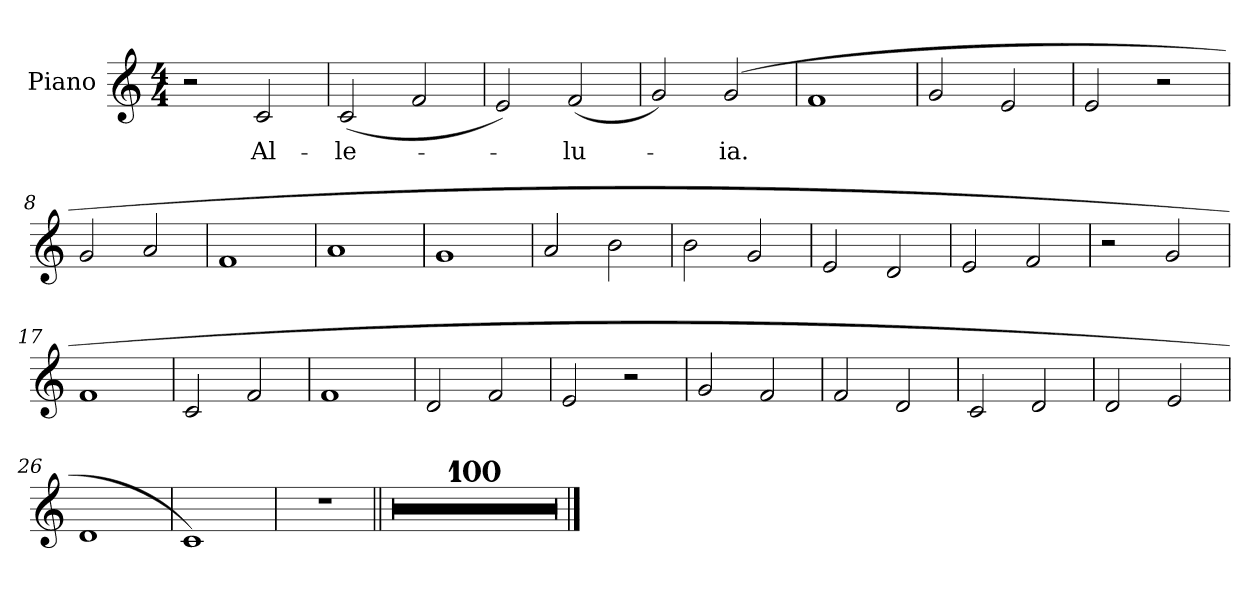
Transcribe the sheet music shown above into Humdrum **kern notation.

**kern	**text
*part1	*part1
*staff1	*staff1
*I"Piano	*
*I'Pno.	*
*clefG2	*
*k[]	*
*M4/4	*
=1	=1
2r	.
2c/	Al-
=2	=2
(>2c/	-le-
2f/	.
=3	=3
2e/)	.
(>2f/	-lu-
=4	=4
2g/)	.
(<2g/	-ia.
=5	=5
1f	.
=6	=6
2g/	.
2e/	.
=7	=7
2e/	.
2r	.
=8	=8
2g/	.
2a/	.
=9	=9
1f	.
=10	=10
1a	.
=11	=11
1g	.
!!LO:LB:g=z
=12	=12
2a/	.
2b\	.
=13	=13
2b\	.
2g/	.
=14	=14
2e/	.
2d/	.
=15	=15
2e/	.
2f/	.
=16	=16
2r	.
2g/	.
=17	=17
1f	.
=18	=18
2c/	.
2f/	.
=19	=19
1f	.
=20	=20
2d/	.
2f/	.
=21	=21
2e/	.
2r	.
=22	=22
2g/	.
2f/	.
!!LO:LB:g=z
=23	=23
2f/	.
2d/	.
=24	=24
2c/	.
2d/	.
=25	=25
2d/	.
2e/	.
=26	=26
1d	.
=27	=27
1c)	.
=28	=28
1r	.
=29||	=29||
1r	.
=30	=30
1r	.
=31	=31
1r	.
=32	=32
1r	.
=33	=33
1r	.
=34	=34
1r	.
!!LO:LB:g=z
=35	=35
1r	.
=36	=36
1r	.
=37	=37
1r	.
=38	=38
1r	.
=39	=39
1r	.
=40	=40
1r	.
=41	=41
1r	.
=42	=42
1r	.
=43	=43
1r	.
=44	=44
1r	.
=45	=45
1r	.
=46	=46
1r	.
!!LO:LB:g=z
=47	=47
1r	.
=48	=48
1r	.
=49	=49
1r	.
=50	=50
1r	.
=51	=51
1r	.
=52	=52
1r	.
=53	=53
1r	.
=54	=54
1r	.
=55	=55
1r	.
=56	=56
1r	.
=57	=57
1r	.
=58	=58
1r	.
!!LO:LB:g=z
=59	=59
1r	.
=60	=60
1r	.
=61	=61
1r	.
=62	=62
1r	.
=63	=63
1r	.
=64	=64
1r	.
=65	=65
1r	.
=66	=66
1r	.
=67	=67
1r	.
=68	=68
1r	.
=69	=69
1r	.
=70	=70
1r	.
!!LO:LB:g=z
=71	=71
1r	.
=72	=72
1r	.
=73	=73
1r	.
=74	=74
1r	.
=75	=75
1r	.
=76	=76
1r	.
=77	=77
1r	.
=78	=78
1r	.
=79	=79
1r	.
=80	=80
1r	.
=81	=81
1r	.
=82	=82
1r	.
!!LO:LB:g=z
=83	=83
1r	.
=84	=84
1r	.
=85	=85
1r	.
=86	=86
1r	.
=87	=87
1r	.
=88	=88
1r	.
=89	=89
1r	.
=90	=90
1r	.
=91	=91
1r	.
=92	=92
1r	.
=93	=93
1r	.
=94	=94
1r	.
!!LO:LB:g=z
=95	=95
1r	.
=96	=96
1r	.
=97	=97
1r	.
=98	=98
1r	.
=99	=99
1r	.
=100	=100
1r	.
=101	=101
1r	.
=102	=102
1r	.
=103	=103
1r	.
=104	=104
1r	.
=105	=105
1r	.
=106	=106
1r	.
!!LO:LB:g=z
=107	=107
1r	.
=108	=108
1r	.
=109	=109
1r	.
=110	=110
1r	.
=111	=111
1r	.
=112	=112
1r	.
=113	=113
1r	.
=114	=114
1r	.
=115	=115
1r	.
=116	=116
1r	.
=117	=117
1r	.
=118	=118
1r	.
!!LO:PB:g=z
=119	=119
1r	.
=120	=120
1r	.
=121	=121
1r	.
=122	=122
1r	.
=123	=123
1r	.
=124	=124
1r	.
=125	=125
1r	.
=126	=126
1r	.
=127	=127
1r	.
=128	=128
1r	.
==	==
*-	*-
